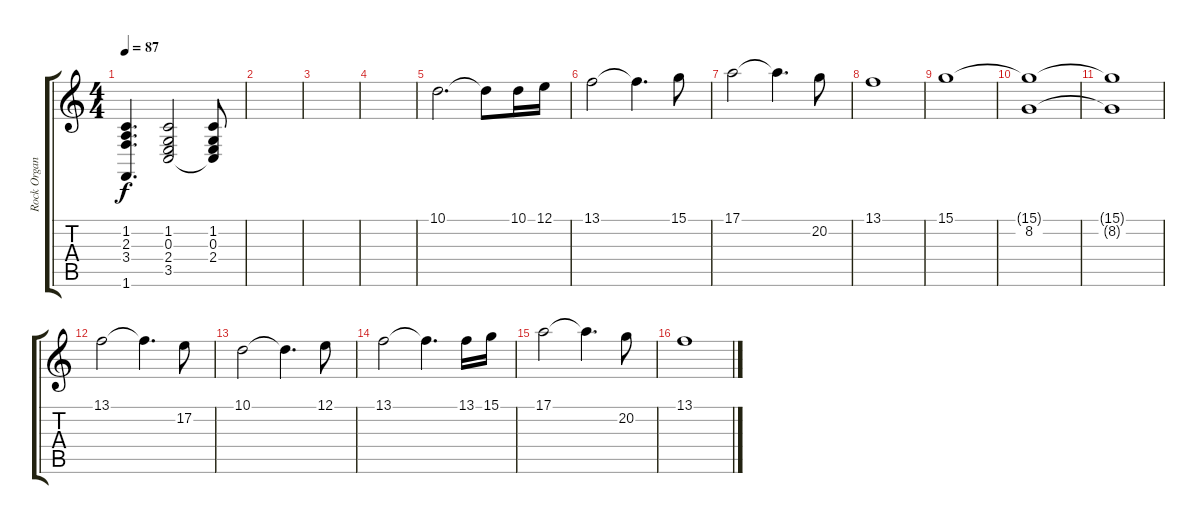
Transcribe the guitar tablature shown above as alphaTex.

\track ("Rock Organ" "Rock Organ") {instrument reedorgan}
\staff {score tabs}
\tuning (E4 B3 G3 D3 A2 E2) {hide}
\ts (4 4)
\tempo 87
\clef g2
\ks c
(1.2 2.3 3.4 1.6).4{d dy f} (1.2 0.3 2.4 3.5).2 (1.2 0.3 2.4 3.5{t}).8 |
|
|
|
10.1.2{d instrument synthstrings1} 10.1{t}.8 10.1.16 12.1.16 |
13.1.2 13.1{t}.4{d} 15.1.8 |
17.1.2 17.1{t}.4{d} 20.2.8 |
13.1.1 |
15.1.1 |
(15.1{t} 8.2).1 |
(15.1{t} 8.2{t}).1 |
13.1.2 13.1{t}.4{d} 17.2.8 |
10.1.2 10.1{t}.4{d} 12.1.8 |
13.1.2 13.1{t}.4{d} 13.1.16 15.1.16 |
17.1.2 17.1{t}.4{d} 20.2.8 |
13.1.1
